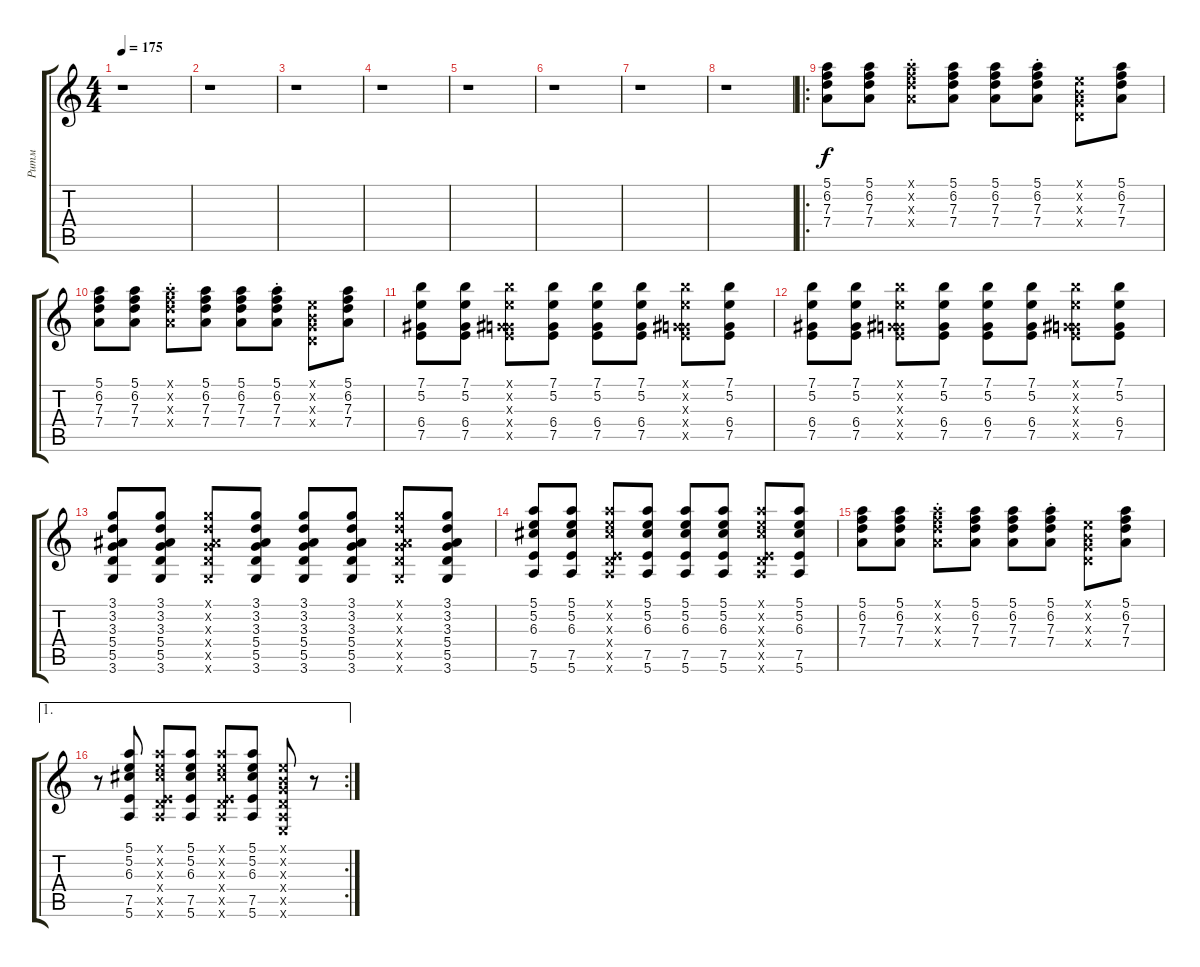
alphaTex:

\track ("Ритм" "Ритм") {instrument acousticguitarnylon}
\staff {score tabs}
\tuning (E4 B3 G3 D3 A2 E2) {hide}
\ts (4 4)
\tempo 175
\clef g2
\ks c
r.1{dy f} |
r.1 |
r.1 |
r.1 |
r.1 |
r.1 |
r.1 |
r.1 |
\ro
(5.1 6.2 7.3 7.4).8 (5.1 6.2 7.3 7.4).8 (5.1{st x} 6.2{st x} 7.3{st x} 7.4{st x}).8 (5.1 6.2 7.3 7.4).8 (5.1 6.2 7.3 7.4).8 (5.1{st} 6.2{st} 7.3{st} 7.4{st}).8 (0.1{x} 0.2{x} 0.3{x} 0.4{x}).8 (5.1 6.2 7.3 7.4).8 |
(5.1 6.2 7.3 7.4).8 (5.1 6.2 7.3 7.4).8 (5.1{st x} 6.2{st x} 7.3{st x} 7.4{st x}).8 (5.1 6.2 7.3 7.4).8 (5.1 6.2 7.3 7.4).8 (5.1{st} 6.2{st} 7.3{st} 7.4{st}).8 (0.1{x} 0.2{x} 0.3{x} 0.4{x}).8 (5.1 6.2 7.3 7.4).8 |
(7.1 5.2 6.4 7.5).8 (7.1 5.2 6.4 7.5).8 (7.1{x} 5.2{x} 0.3{x} 6.4{x} 7.5{x}).8 (7.1 5.2 6.4 7.5).8 (7.1 5.2 6.4 7.5).8 (7.1 5.2 6.4 7.5).8 (7.1{x} 5.2{x} 0.3{x} 6.4{x} 7.5{x}).8 (7.1 5.2 6.4 7.5).8 |
(7.1 5.2 6.4 7.5).8 (7.1 5.2 6.4 7.5).8 (7.1{x} 5.2{x} 0.3{x} 6.4{x} 7.5{x}).8 (7.1 5.2 6.4 7.5).8 (7.1 5.2 6.4 7.5).8 (7.1 5.2 6.4 7.5).8 (7.1{x} 5.2{x} 0.3{x} 6.4{x} 7.5{x}).8 (7.1 5.2 6.4 7.5).8 |
(3.1 3.2 3.3 5.4 5.5 3.6).8 (3.1 3.2 3.3 5.4 5.5 3.6).8 (3.1{x} 3.2{x} 3.3{x} 5.4{x} 5.5{x} 3.6{x}).8 (3.1 3.2 3.3 5.4 5.5 3.6).8 (3.1 3.2 3.3 5.4 5.5 3.6).8 (3.1 3.2 3.3 5.4 5.5 3.6).8 (3.1{x} 3.2{x} 3.3{x} 5.4{x} 5.5{x} 3.6{x}).8 (3.1 3.2 3.3 5.4 5.5 3.6).8 |
(5.1 5.2 6.3 7.5 5.6).8 (5.1 5.2 6.3 7.5 5.6).8 (5.1{x} 5.2{x} 6.3{x} 0.4{x} 7.5{x} 5.6{x}).8 (5.1 5.2 6.3 7.5 5.6).8 (5.1 5.2 6.3 7.5 5.6).8 (5.1 5.2 6.3 7.5 5.6).8 (5.1{x} 5.2{x} 6.3{x} 0.4{x} 7.5{x} 5.6{x}).8 (5.1 5.2 6.3 7.5 5.6).8 |
(5.1 6.2 7.3 7.4).8 (5.1 6.2 7.3 7.4).8 (5.1{st x} 6.2{st x} 7.3{st x} 7.4{st x}).8 (5.1 6.2 7.3 7.4).8 (5.1 6.2 7.3 7.4).8 (5.1{st} 6.2{st} 7.3{st} 7.4{st}).8 (0.1{x} 0.2{x} 0.3{x} 0.4{x}).8 (5.1 6.2 7.3 7.4).8 |
\ae 1
\rc 2
r.8 (5.1 5.2 6.3 7.5 5.6).8 (5.1{x} 5.2{x} 6.3{x} 0.4{x} 7.5{x} 5.6{x}).8 (5.1 5.2 6.3 7.5 5.6).8 (5.1{x} 5.2{x} 6.3{x} 0.4{x} 7.5{x} 5.6{x}).8 (5.1 5.2 6.3 7.5 5.6).8 (0.1{x} 0.2{x} 0.3{x} 0.4{x} 0.5{x} 0.6{x}).8 r.8
